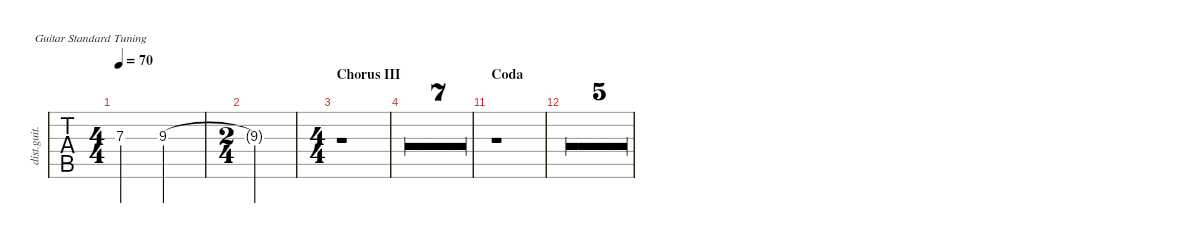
\defaultSystemsLayout 4
\hideDynamics
\bracketExtendMode nobrackets
\otherSystemsTrackNameOrientation horizontal
\track ("Lead Guitar 3" "dist.guit.") {defaultSystemsLayout 4 multiBarRest instrument distortionguitar}
\staff {tabs}
\tuning (E4 B3 G3 D3 A2 E2)
\ts (4 4)
\tempo 70
\clef g2
\ks c
7.3.2{dy mf} 9.3.2 |
\ts (2 4)
\beaming (8 2 2)
9.3{t}.2 |
\ts (4 4)
\beaming (8 2 2 2 2)
\section ("" "Chorus III")
r.1 |
r.1 |
r.1 |
r.1 |
r.1 |
r.1 |
r.1 |
r.1 |
\section ("" "Coda")
r.1 |
r.1 |
r.1 |
r.1 |
r.1 |
r.1
